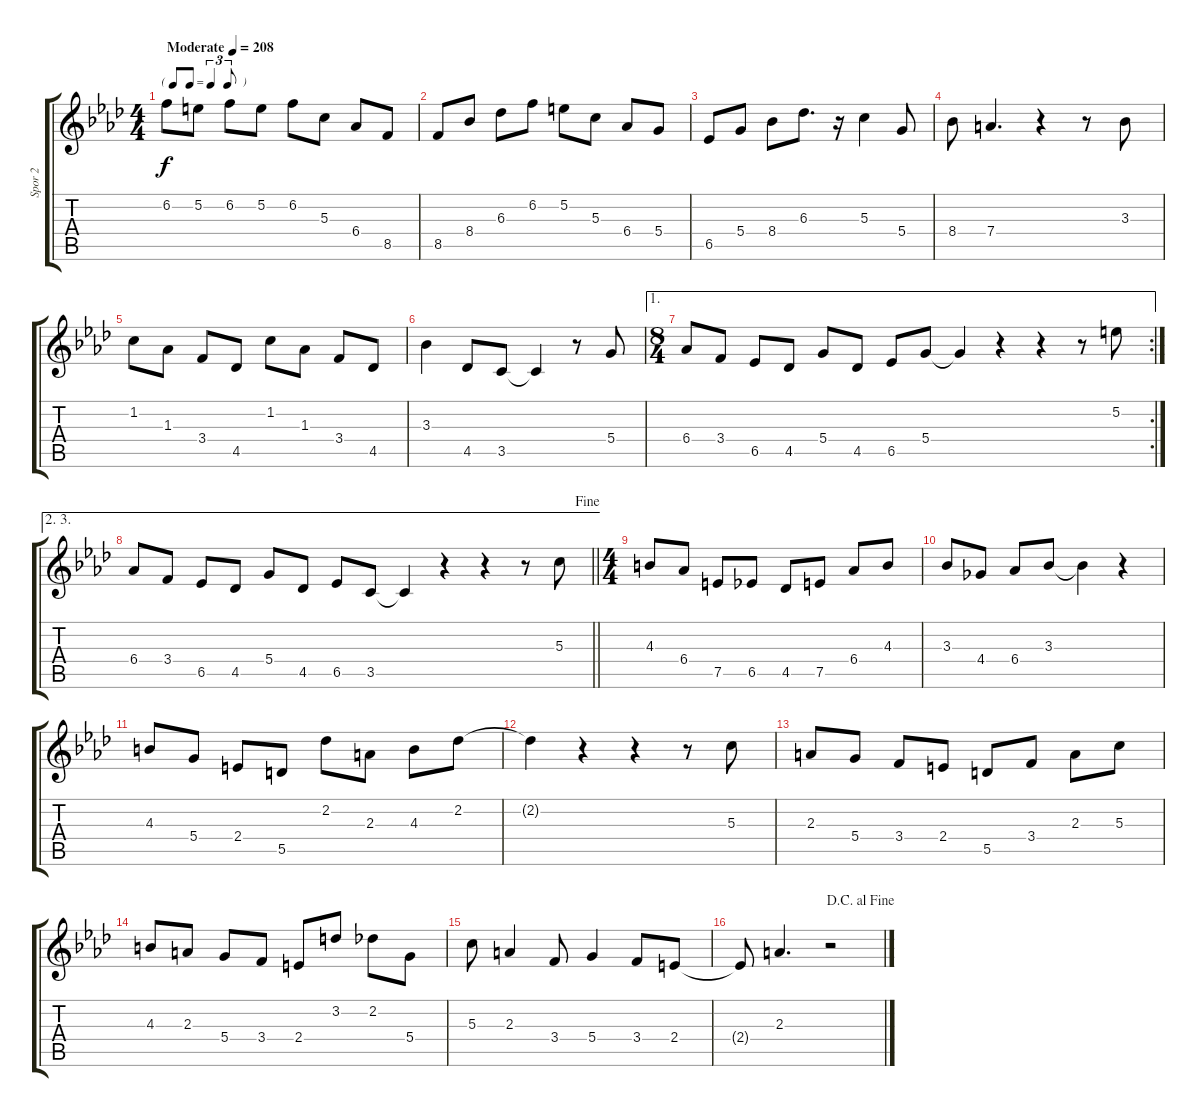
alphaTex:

\track ("Spor 2" "Spor 2") {instrument electricguitarjazz}
\staff {score tabs}
\tuning (E4 B3 G3 D3 A2 E2) {hide}
\ts (4 4)
\tf triplet8th
\tempo (208 "Moderate")
\clef g2
\ks ab
6.2.8{dy f instrument electricguitarjazz} 5.2.8 6.2.8 5.2.8 6.2.8 5.3.8 6.4.8 8.5.8 |
8.5.8 8.4.8 6.3.8 6.2.8 5.2.8 5.3.8 6.4.8 5.4.8 |
6.5.8 5.4.8 8.4.8 6.3.8{d} r.16 5.3.4 5.4.8 |
8.4.8 7.4.4{d} r.4 r.8 3.3.8 |
1.2.8 1.3.8 3.4.8 4.5.8 1.2.8 1.3.8 3.4.8 4.5.8 |
3.3.4 4.5.8 3.5.8 3.5{t}.4 r.8 5.4.8 |
\ae 1
\rc 2
\ts (8 4)
6.4.8 3.4.8 6.5.8 4.5.8 5.4.8 4.5.8 6.5.8 5.4.8 5.4{t}.4 r.4 r.4 r.8 5.2.8 |
\ae (2 3)
\jump fine
\barLineRight lightlight
6.4.8 3.4.8 6.5.8 4.5.8 5.4.8 4.5.8 6.5.8 3.5.8 3.5{t}.4 r.4 r.4 r.8 5.3.8 |
\ts (4 4)
4.3.8 6.4.8 7.5.8 6.5.8 4.5.8 7.5.8 6.4.8 4.3.8 |
3.3.8 4.4.8 6.4.8 3.3.8 3.3{t}.4 r.4 |
4.3.8 5.4.8 2.4.8 5.5.8 2.2.8 2.3.8 4.3.8 2.2.8 |
2.2{t}.4 r.4 r.4 r.8 5.3.8 |
2.3.8 5.4.8 3.4.8 2.4.8 5.5.8 3.4.8 2.3.8 5.3.8 |
4.3.8 2.3.8 5.4.8 3.4.8 2.4.8 3.2.8 2.2.8 5.4.8 |
5.3.8 2.3.4 3.4.8 5.4.4 3.4.8 2.4.8 |
\jump dacapoalfine
2.4{t}.8 2.3.4{d} r.2
